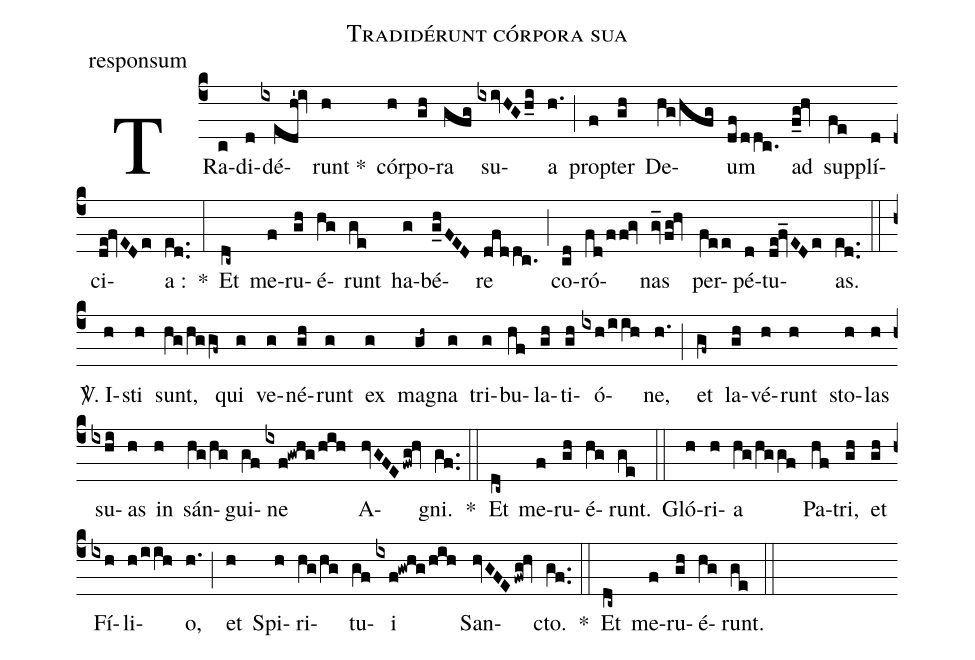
name:Tradidérunt córpora sua;
office-part:responsum;
%%
(c4) TRa(c)di(d)dé(ixedh'!iv)runt *(h) cór(h)po(gh)ra(gfg) su(ixivHGh_i)a(h.) (;) pro(f)pter(gh) De(hg/hfg)um(df/ddc.) ad(f_g!hv) sup(fe)plí(d)ci(de!fvEDe)a :(ed..) *(:)
Et(dc~) me(f)ru(gh)é(hg)runt(ge) ha(g)bé(g_hFED)re(dfddc.) (;) co(cd)ró(fd/ff!gv)nas(gv_fg!hv) per(fee)pé(d)tu(de!fv_EDe)as.(ed..) (::)

<sp>V/</sp>. I(h)sti(h) sunt,(hg/hggf~) qui(g) ve(g)né(gh)runt(g) ex(g) ma(gh~)gna(g) tri(g)bu(hf)la(gh)ti(gh)ó(ixh/iih)ne,(h.) (;) et(gf~) la(gh)vé(h)runt(h) sto(h)las(h) su(ixhi)as(h) in(h) sán(hg/hg)gui(gf)ne(ixf!gwhg/hih) A(hvGFEfwg!hv)gni.(gf..) *(::) Et(dc~) me(f)ru(gh)é(hg)runt.(ge) (::)

Gló(h)ri(h)a(hg/hggf) Pa(hf)tri,(gh) et(gh) Fí(ixh)li(h/iih)o,(h.) (;) et(h) Spi(h)ri(hg/hg)tu(gf)i(ixf!gwhg/hih) San(hvGFEfwg!hv)cto.(gf..) *(::) Et(dc~) me(f)ru(gh)é(hg)runt.(ge) (::)
